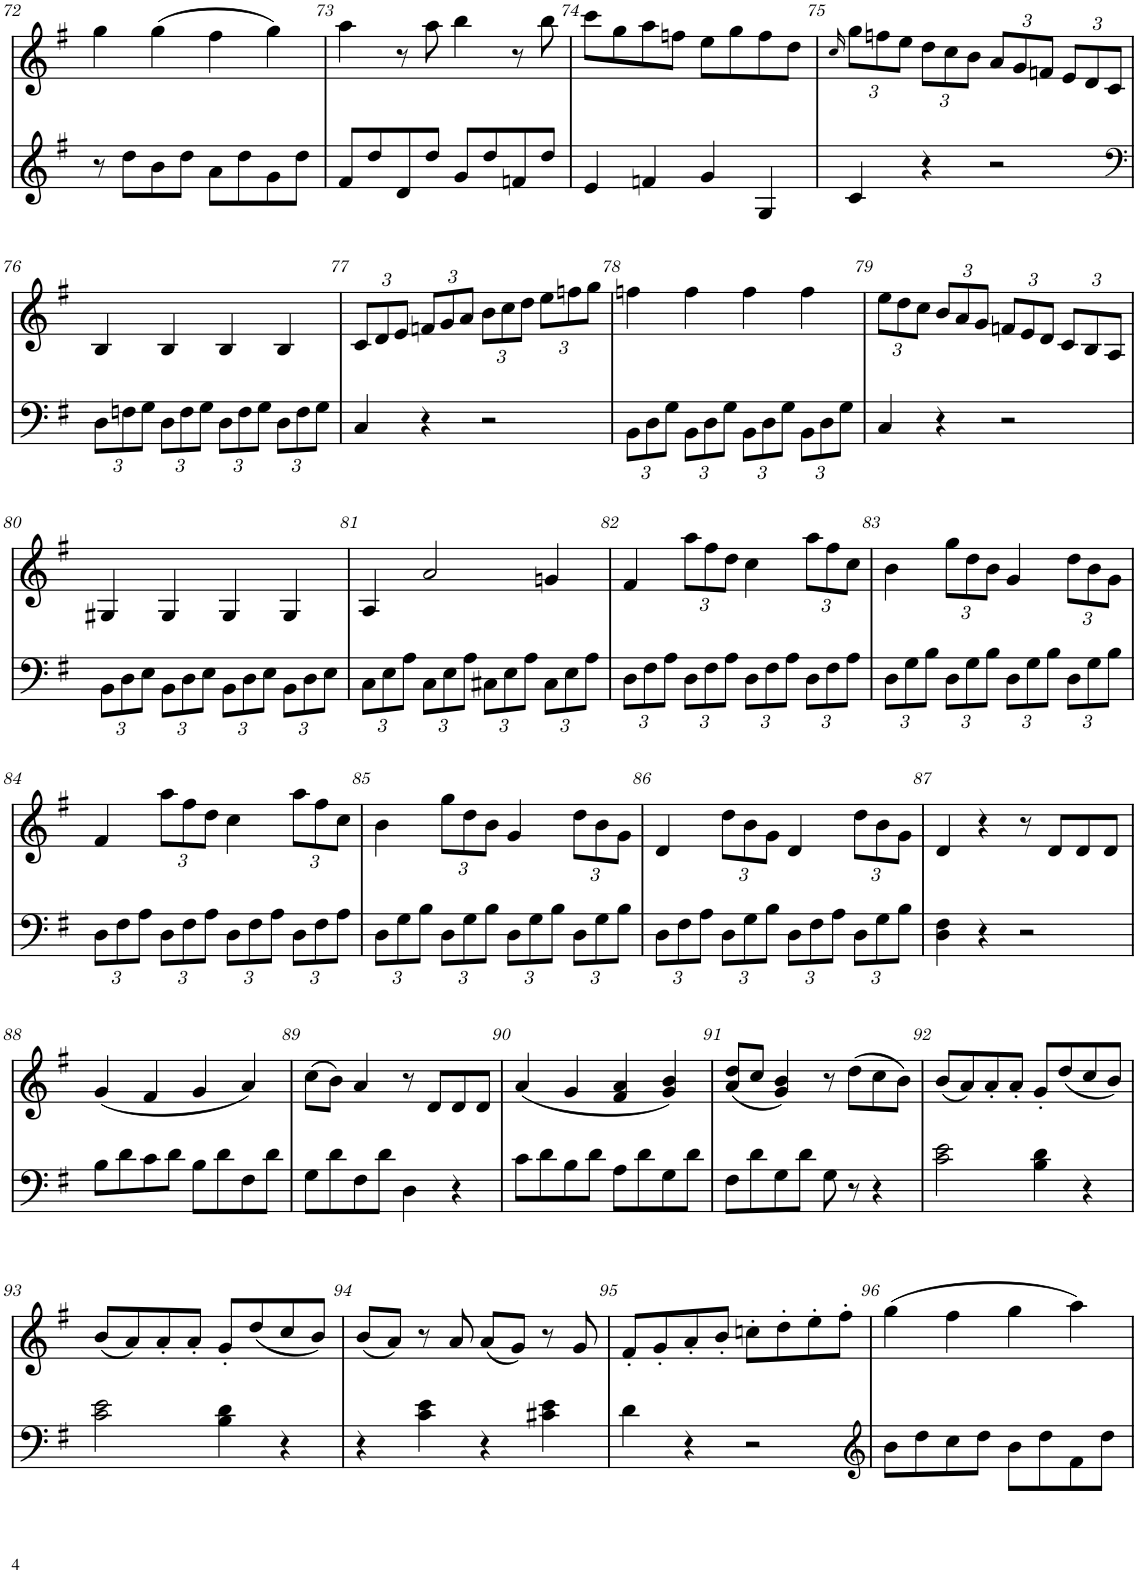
**kern	**kern	**text
*part2	*part1	*part1
*staff2	*staff1	*staff1
*I"piano	*I"piano	*
*I'Pno	*I'Pno	*
!!LO:PB:g=z
*clefG2	*clefG2	*
*k[f#]	*k[f#]	*
*G:	*G:	*
*M2/2	*M2/2	*
*met(c|)	*met(c|)	*
=72	=72	=72
8r	4gg\	.
8dd\L	.	.
!	!	!LO:LY:b
8b\	(4gg\	p
8dd\J	.	.
8a\L	4ff#\	.
8dd\	.	.
8g\	4gg\)	.
8dd\J	.	.
=73	=73	=73
8f#/L	4aa\	.
8dd/	.	.
8d/	8r	.
8dd/J	8aa\	.
8g/L	4bb\	.
8dd/	.	.
8fn/	8r	.
8dd/J	8bb\	.
=74	=74	=74
4e/	8ccc\L	.
.	8gg\	.
4fn/	8aa\	.
.	8ffn\J	.
4g/	8ee\L	.
.	8gg\	.
4G/	8ff\	.
.	8dd\J	.
=75	=75	=75
.	16qcc/	.
*	*Xbrackettup	*
4c/	12gg\L	.
.	12ffn\	.
.	12ee\J	.
4r	12dd\L	.
.	12cc\	.
.	12b\J	.
2r	12a/L	.
.	12g/	.
.	12fn/J	.
.	12e/L	.
.	12d/	.
.	12c/J	.
!!LO:LB:g=z
=76	=76	=76
*clefF4	*	*
*Xbrackettup	*	*
12D\L	4B/	.
12Fn\	.	.
12G\J	.	.
12D\L	4B/	.
12F\	.	.
12G\J	.	.
12D\L	4B/	.
12F\	.	.
12G\J	.	.
12D\L	4B/	.
12F\	.	.
12G\J	.	.
=77	=77	=77
4C/	12c/L	.
.	12d/	.
.	12e/J	.
4r	12fn/L	.
.	12g/	.
.	12a/J	.
2r	12b\L	.
.	12cc\	.
.	12dd\J	.
.	12ee\L	.
.	12ffn\	.
.	12gg\J	.
=78	=78	=78
12BB\L	4ffn\	.
12D\	.	.
12G\J	.	.
12BB\L	4ff\	.
12D\	.	.
12G\J	.	.
12BB\L	4ff\	.
12D\	.	.
12G\J	.	.
12BB\L	4ff\	.
12D\	.	.
12G\J	.	.
=79	=79	=79
4C/	12ee\L	.
.	12dd\	.
.	12cc\J	.
4r	12b/L	.
.	12a/	.
.	12g/J	.
2r	12fn/L	.
.	12e/	.
.	12d/J	.
.	12c/L	.
.	12B/	.
.	12A/J	.
!!LO:LB:g=z
=80	=80	=80
12BB\L	4G#X/	.
12D\	.	.
12E\J	.	.
12BB\L	4G#/	.
12D\	.	.
12E\J	.	.
12BB\L	4G#/	.
12D\	.	.
12E\J	.	.
12BB\L	4G#/	.
12D\	.	.
12E\J	.	.
=81	=81	=81
12C\L	4A/	.
12E\	.	.
12A\J	.	.
12C\L	2a/	.
12E\	.	.
12A\J	.	.
12C#X\L	.	.
12E\	.	.
12A\J	.	.
12C#\L	4gn/	.
12E\	.	.
12A\J	.	.
=82	=82	=82
!	!	!LO:LY:b
12D\L	4f#/	f
12F#\	.	.
12A\J	.	.
12D\L	12aa\L	.
12F#\	12ff#\	.
12A\J	12dd\J	.
12D\L	4cc\	.
12F#\	.	.
12A\J	.	.
12D\L	12aa\L	.
12F#\	12ff#\	.
12A\J	12cc\J	.
=83	=83	=83
12D\L	4b\	.
12G\	.	.
12B\J	.	.
12D\L	12gg\L	.
12G\	12dd\	.
12B\J	12b\J	.
12D\L	4g/	.
12G\	.	.
12B\J	.	.
12D\L	12dd\L	.
12G\	12b\	.
12B\J	12g\J	.
!!LO:LB:g=z
=84	=84	=84
12D\L	4f#/	.
12F#\	.	.
12A\J	.	.
12D\L	12aa\L	.
12F#\	12ff#\	.
12A\J	12dd\J	.
12D\L	4cc\	.
12F#\	.	.
12A\J	.	.
12D\L	12aa\L	.
12F#\	12ff#\	.
12A\J	12cc\J	.
=85	=85	=85
12D\L	4b\	.
12G\	.	.
12B\J	.	.
12D\L	12gg\L	.
12G\	12dd\	.
12B\J	12b\J	.
12D\L	4g/	.
12G\	.	.
12B\J	.	.
12D\L	12dd\L	.
12G\	12b\	.
12B\J	12g\J	.
=86	=86	=86
12D\L	4d/	.
12F#\	.	.
12A\J	.	.
12D\L	12dd\L	.
12G\	12b\	.
12B\J	12g\J	.
12D\L	4d/	.
12F#\	.	.
12A\J	.	.
12D\L	12dd\L	.
12G\	12b\	.
12B\J	12g\J	.
=87	=87	=87
4D\ 4F#\	4d/	.
4r	4r	.
2r	8r	.
!	!	!LO:LY:b
.	8d/L	p
.	8d/	.
.	8d/J	.
!!LO:LB:g=z
=88	=88	=88
8B\L	(4g/	.
8d\	.	.
8c\	4f#/	.
8d\J	.	.
8B\L	4g/	.
8d\	.	.
8F#\	4a/)	.
8d\J	.	.
=89	=89	=89
8G\L	(8cc\L	.
8d\	8b\J)	.
8F#\	4a/	.
8d\J	.	.
4D\	8r	.
.	8d/L	.
4r	8d/	.
.	8d/J	.
=90	=90	=90
8c\L	(4a/	.
8d\	.	.
8B\	4g/	.
8d\J	.	.
8A\L	4f#/ 4a/	.
8d\	.	.
8G\	4g/ 4b/)	.
8d\J	.	.
=91	=91	=91
8F#\L	(8a/ 8dd/L	.
8d\	8cc/J	.
8G\	4g/ 4b/)	.
8d\J	.	.
8G\	8r	.
8r	(8dd\L	.
4r	8cc\	.
.	8b\J)	.
=92	=92	=92
2c\ 2e\	(8b/L	.
.	8a/)	.
.	8a'/	.
.	8a'/J	.
4B\ 4d\	8g'/L	.
.	(8dd/	.
4r	8cc/	.
.	8b/J)	.
!!LO:LB:g=z
=93	=93	=93
2c\ 2e\	(8b/L	.
.	8a/)	.
.	8a'/	.
.	8a'/J	.
4B\ 4d\	8g'/L	.
.	(8dd/	.
4r	8cc/	.
.	8b/J)	.
=94	=94	=94
4r	(8b/L	.
.	8a/J)	.
4c\ 4e\	8r	.
.	8a/	.
4r	(8a/L	.
.	8g/J)	.
4c#X\ 4e\	8r	.
.	8g/	.
=95	=95	=95
4d\	8f#'/L	.
.	8g'/	.
4r	8a'/	.
.	8b'/J	.
2r	8ccn'\L	.
.	8dd'\	.
.	8ee'\	.
.	8ff#'\J	.
=96	=96	=96
*clefG2	*	*
8b\L	(4gg\	.
8dd\	.	.
8cc\	4ff#\	.
8dd\J	.	.
8b\L	4gg\	.
8dd\	.	.
8f#\	4aa\)	.
8dd\J	.	.
=	=	=
*-	*-	*-
